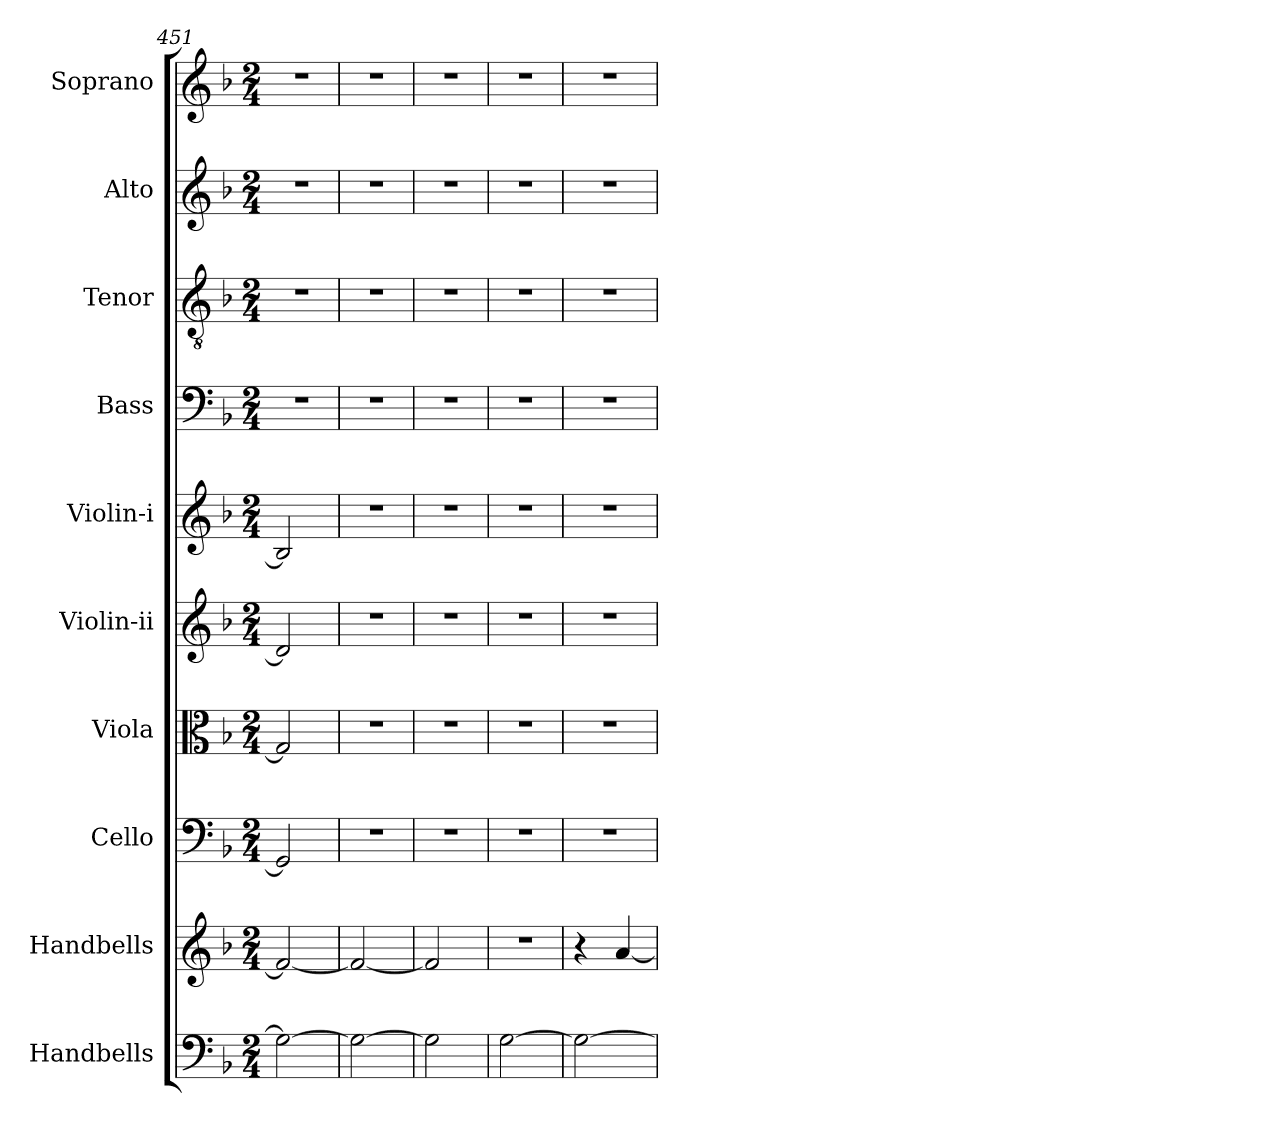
**kern	**kern	**kern	**kern	**kern	**kern	**kern	**kern	**kern	**kern
*part10	*part9	*part8	*part7	*part6	*part5	*part4	*part3	*part2	*part1
*staff10	*staff9	*staff8	*staff7	*staff6	*staff5	*staff4	*staff3	*staff2	*staff1
*I"Handbells	*I"Handbells	*I"Cello	*I"Viola	*I"Violin-ii	*I"Violin-i	*I"Bass	*I"Tenor	*I"Alto	*I"Soprano
*	*	*	*I'Vla.	*I'Vln.-ii	*I'Vln.-i	*I'B	*I'T	*I'A	*I'S
*clefF4	*clefG2	*clefF4	*clefC3	*clefG2	*clefG2	*clefF4	*clefGv2	*clefG2	*clefG2
*k[b-]	*k[b-]	*k[b-]	*k[b-]	*k[b-]	*k[b-]	*k[b-]	*k[b-]	*k[b-]	*k[b-]
*F:	*F:	*F:	*F:	*F:	*F:	*F:	*F:	*F:	*F:
*M2/4	*M2/4	*M2/4	*M2/4	*M2/4	*M2/4	*M2/4	*M2/4	*M2/4	*M2/4
=451	=451	=451	=451	=451	=451	=451	=451	=451	=451
!	!	!	!	!	!	!LO:N:vis=1	!LO:N:vis=1	!LO:N:vis=1	!LO:N:vis=1
2G\_	2f#/_	2GG/]	2G/]	2d/]	2B/]	2r	2r	2r	2r
=452	=452	=452	=452	=452	=452	=452	=452	=452	=452
!	!	!LO:N:vis=1	!LO:N:vis=1	!LO:N:vis=1	!LO:N:vis=1	!LO:N:vis=1	!LO:N:vis=1	!LO:N:vis=1	!LO:N:vis=1
2G\_	2f#/_	2r	2r	2r	2r	2r	2r	2r	2r
=453	=453	=453	=453	=453	=453	=453	=453	=453	=453
!	!	!LO:N:vis=1	!LO:N:vis=1	!LO:N:vis=1	!LO:N:vis=1	!LO:N:vis=1	!LO:N:vis=1	!LO:N:vis=1	!LO:N:vis=1
2G\]	2f#/]	2r	2r	2r	2r	2r	2r	2r	2r
=454	=454	=454	=454	=454	=454	=454	=454	=454	=454
!	!LO:N:vis=1	!LO:N:vis=1	!LO:N:vis=1	!LO:N:vis=1	!LO:N:vis=1	!LO:N:vis=1	!LO:N:vis=1	!LO:N:vis=1	!LO:N:vis=1
[>2G\	2r	2r	2r	2r	2r	2r	2r	2r	2r
=455	=455	=455	=455	=455	=455	=455	=455	=455	=455
!	!	!LO:N:vis=1	!LO:N:vis=1	!LO:N:vis=1	!LO:N:vis=1	!LO:N:vis=1	!LO:N:vis=1	!LO:N:vis=1	!LO:N:vis=1
2G\_	4r	2r	2r	2r	2r	2r	2r	2r	2r
.	[<4a/	.	.	.	.	.	.	.	.
=	=	=	=	=	=	=	=	=	=
*-	*-	*-	*-	*-	*-	*-	*-	*-	*-
